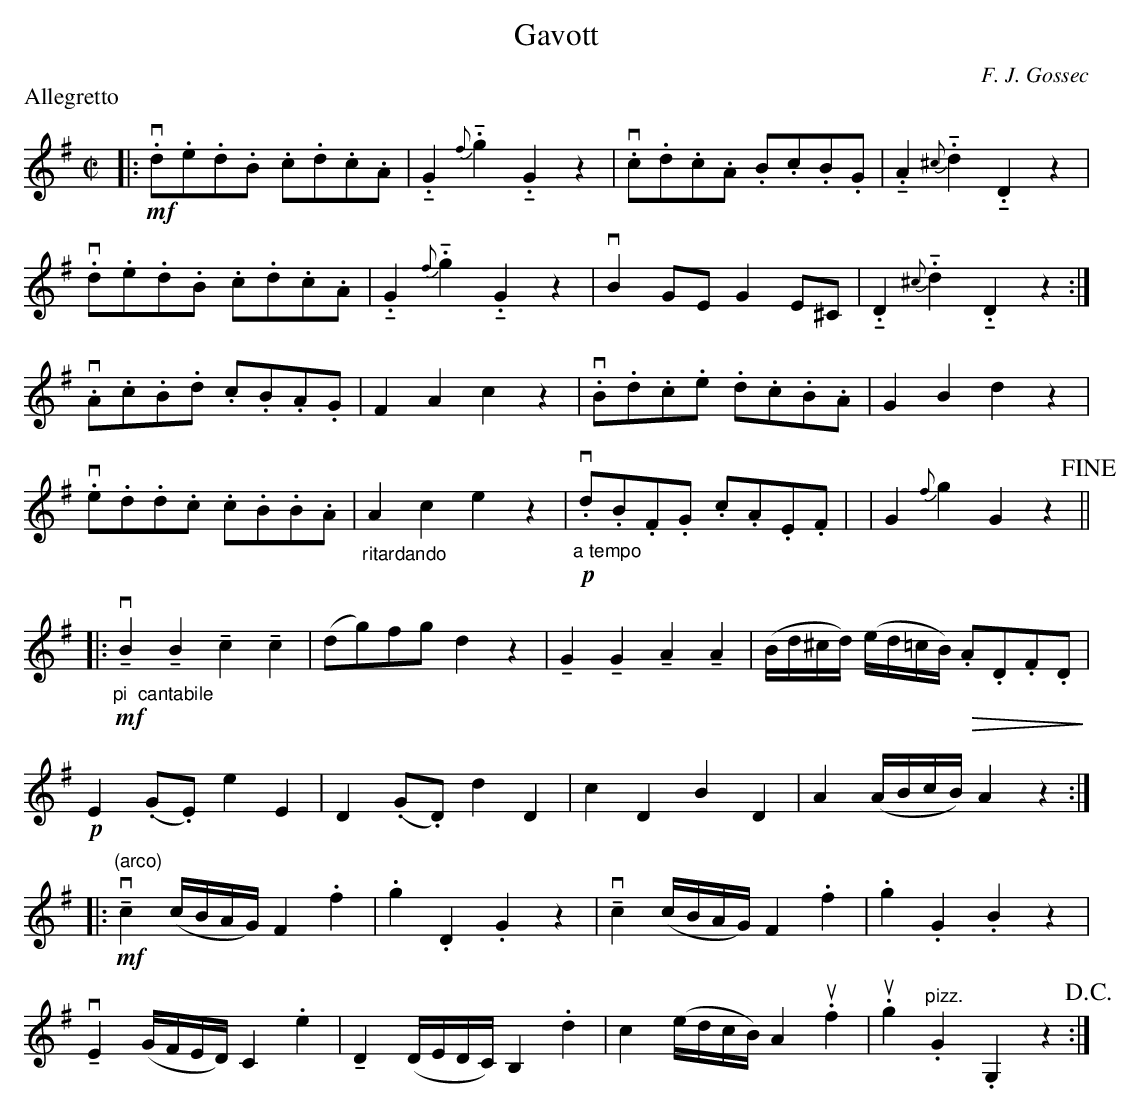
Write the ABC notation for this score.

X:1
T: Gavott
C: F. J. Gossec
C:
P: Allegretto
M: C|
L: 1/8
K: G
|: +mf+ v.d.e.d.B .c.d.c.A | .!tenuto!G2{f}.!tenuto!g2.!tenuto!G2z2 | v.c.d.c.A .B.c.B.G | .!tenuto!A2{^c}.!tenuto!d2.!tenuto!D2z2 |
v.d.e.d.B .c.d.c.A | .!tenuto!G2{f}.!tenuto!g2.!tenuto!G2z2 | vB2GEG2E^C | .!tenuto!D2{^c}.!tenuto!d2.!tenuto!D2z2 :|
v.A.c.B.d .c.B.A.G | F2A2c2z2 | v.B.d.c.e .d.c.B.A | G2B2d2z2 |
v.e.d.d.c .c.B.B.A | "_ritardando" A2c2e2z2 | +p+ "_a tempo" v.d.B.F.G .c.A.E.F | | G2{f}g2G2z2 !fine! ||
|: +mf+ "_pi  cantabile" v!tenuto!B2!tenuto!B2!tenuto!c2!tenuto!c2 | (dg)fgd2z2 | !tenuto!G2!tenuto!G2!tenuto!A2!tenuto!A2 | (B/d/^c/d/) (e/d/=c/B/) !diminuendo(!.A.D.F.D!diminuendo)! |
+p+ E2(.G.E)e2E2 | D2(.G.D)d2D2 | c2D2B2D2 | A2(A/B/c/B/)A2z2 :|
|: +mf+ v!tenuto!"(arco)"c2(c/B/A/G/)F2.f2 | .g2.D2.G2z2 | v!tenuto!c2(c/B/A/G/)F2.f2 | .g2.G2.B2z2 |
v!tenuto!E2(G/F/E/D/)C2.e2 | !tenuto!D2(D/E/D/C/)B,2.d2 | c2(e/d/c/B/)A2u.f2 | u.g2"pizz.".G2.G,2z2 !D.C.! :|
